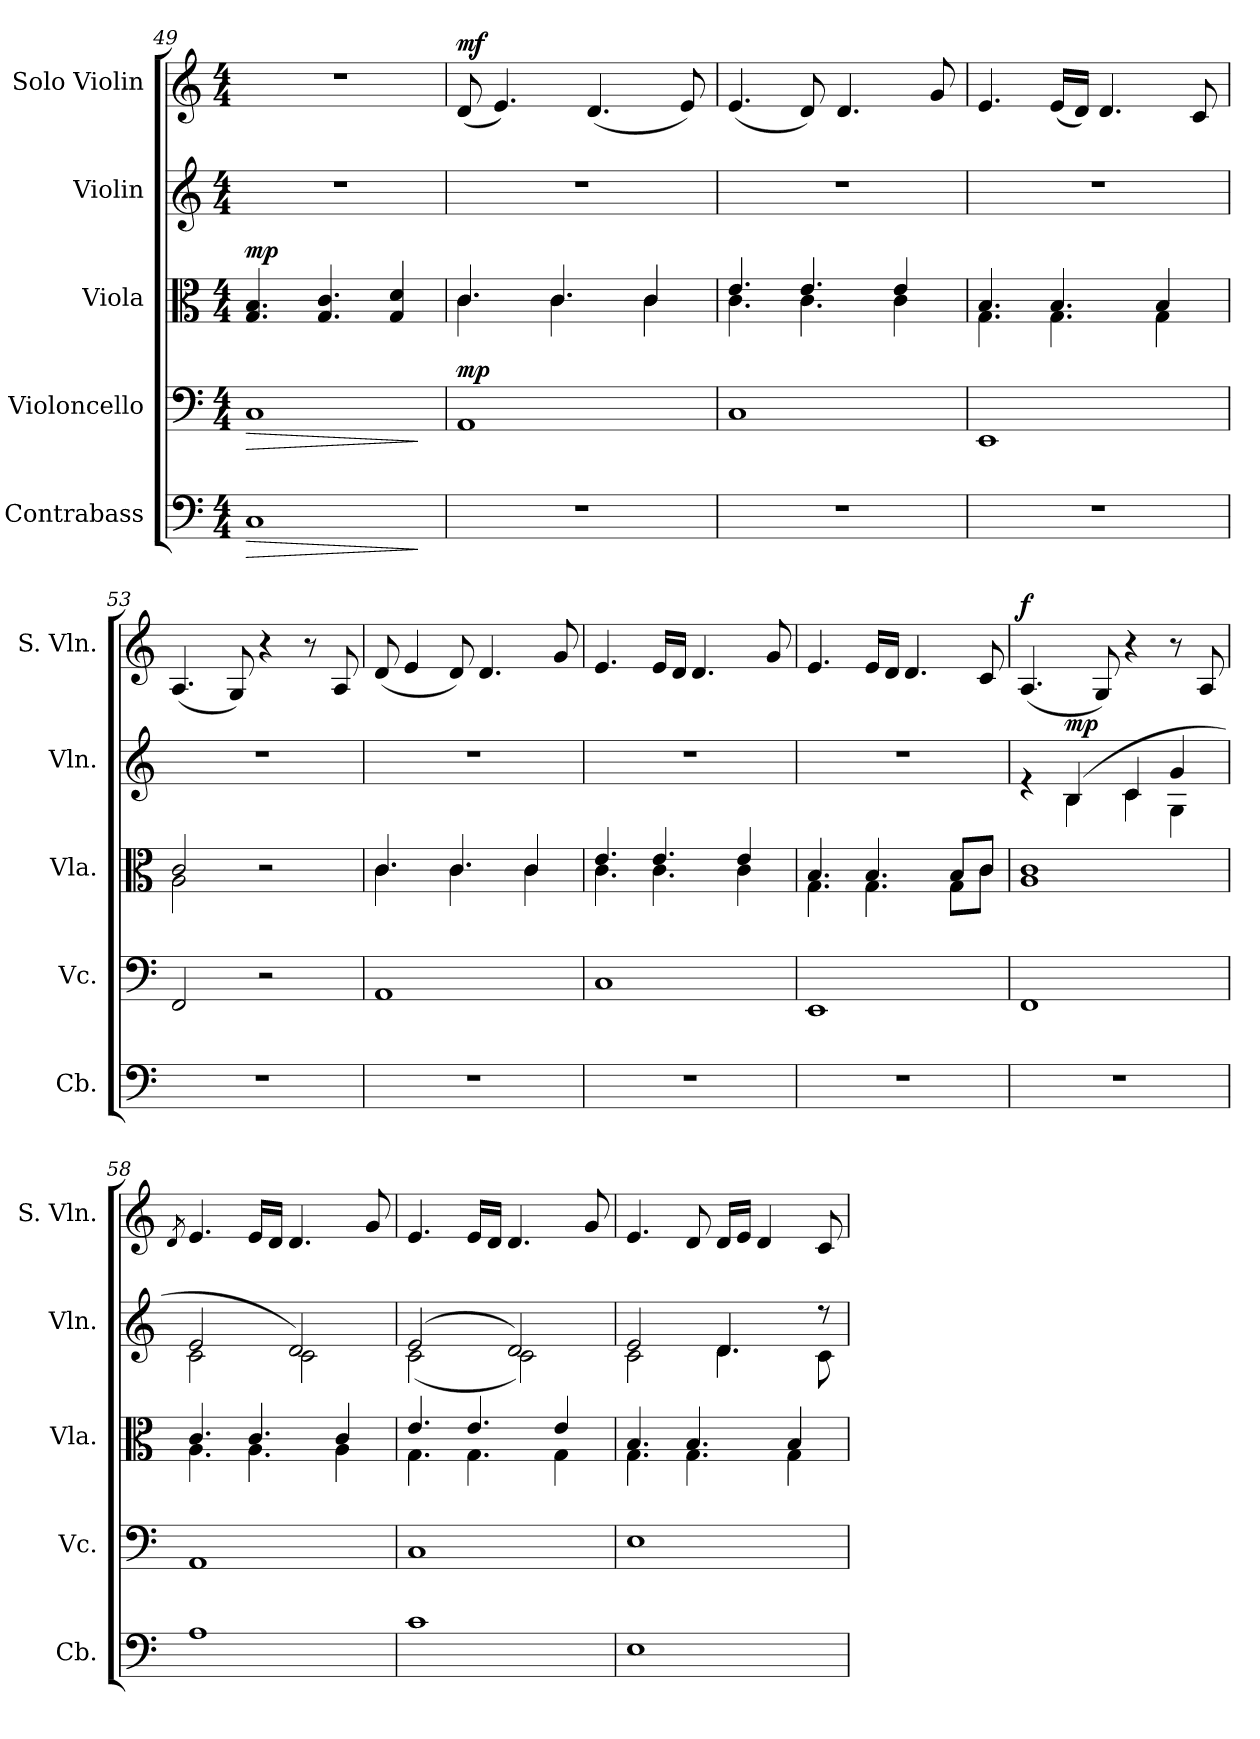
**kern	**dynam	**kern	**dynam	**kern	**dynam	**kern	**dynam	**kern	**dynam
*part5	*part5	*part4	*part4	*part3	*part3	*part2	*part2	*part1	*part1
*staff5	*staff5	*staff4	*staff4	*staff3	*staff3	*staff2	*staff2	*staff1	*staff1
*I"Contrabass	*	*I"Violoncello	*	*I"Viola	*	*I"Violin	*	*I"Solo Violin	*
*I'Cb.	*	*I'Vc.	*	*I'Vla.	*	*I'Vln.	*	*I'S. Vln.	*
*clefF4	*	*clefF4	*	*clefC3	*	*clefG2	*	*clefG2	*
*ITrd7c12	*	*	*	*	*	*	*	*	*
*k[]	*	*k[]	*	*k[]	*	*k[]	*	*k[]	*
*M4/4	*	*M4/4	*	*M4/4	*	*M4/4	*	*M4/4	*
=49	=49	=49	=49	=49	=49	=49	=49	=49	=49
!	!LO:HP:b	!	!LO:HP:b	!	!LO:DY:a	!	!	!	!
1CC	>	1C	>	4.G/ 4.B/	mp	1r	.	1r	.
.	.	.	.	4.G/ 4.c/	.	.	.	.	.
.	.	.	.	4G/ 4d/	.	.	.	.	.
.	]	.	]	.	.	.	.	.	.
=50	=50	=50	=50	=50	=50	=50	=50	=50	=50
*	*	*	*	*^	*	*	*	*	*
!	!	!	!LO:DY:a	!	!	!	!	!	!	!LO:DY:a
1r	.	1AA	mp	4.c/	4.c\	.	1r	.	(8d/	mf
.	.	.	.	.	.	.	.	.	4.e/)	.
.	.	.	.	4.c/	4.c\	.	.	.	.	.
.	.	.	.	.	.	.	.	.	(4.d/	.
.	.	.	.	4c/	4c\	.	.	.	.	.
.	.	.	.	.	.	.	.	.	8e/)	.
!!LO:PB:g=z
=51	=51	=51	=51	=51	=51	=51	=51	=51	=51	=51
1r	.	1C	.	4.e/	4.c\	.	1r	.	(4.e/	.
.	.	.	.	4.e/	4.c\	.	.	.	8d/)	.
.	.	.	.	.	.	.	.	.	4.d/	.
.	.	.	.	4e/	4c\	.	.	.	.	.
.	.	.	.	.	.	.	.	.	8g/	.
=52	=52	=52	=52	=52	=52	=52	=52	=52	=52	=52
1r	.	1EE	.	4.B/	4.G\	.	1r	.	4.e/	.
.	.	.	.	4.B/	4.G\	.	.	.	(16e/LL	.
.	.	.	.	.	.	.	.	.	16d/JJ)	.
.	.	.	.	.	.	.	.	.	4.d/	.
.	.	.	.	4B/	4G\	.	.	.	.	.
.	.	.	.	.	.	.	.	.	8c/	.
=53	=53	=53	=53	=53	=53	=53	=53	=53	=53	=53
1r	.	2FF/	.	2c/	2A\	.	1r	.	(4.A/	.
.	.	.	.	.	.	.	.	.	8G/)	.
.	.	2r	.	2r	2ryy	.	.	.	4r	.
.	.	.	.	.	.	.	.	.	8r	.
.	.	.	.	.	.	.	.	.	8A/	.
=54	=54	=54	=54	=54	=54	=54	=54	=54	=54	=54
1r	.	1AA	.	4.c/	4.c\	.	1r	.	(8d/	.
.	.	.	.	.	.	.	.	.	4e/	.
.	.	.	.	4.c/	4.c\	.	.	.	8d/)	.
.	.	.	.	.	.	.	.	.	4.d/	.
.	.	.	.	4c/	4c\	.	.	.	.	.
.	.	.	.	.	.	.	.	.	8g/	.
=55	=55	=55	=55	=55	=55	=55	=55	=55	=55	=55
1r	.	1C	.	4.e/	4.c\	.	1r	.	4.e/	.
.	.	.	.	4.e/	4.c\	.	.	.	16e/LL	.
.	.	.	.	.	.	.	.	.	16d/JJ	.
.	.	.	.	.	.	.	.	.	4.d/	.
.	.	.	.	4e/	4c\	.	.	.	.	.
.	.	.	.	.	.	.	.	.	8g/	.
=56	=56	=56	=56	=56	=56	=56	=56	=56	=56	=56
1r	.	1EE	.	4.B/	4.G\	.	1r	.	4.e/	.
.	.	.	.	4.B/	4.G\	.	.	.	16e/LL	.
.	.	.	.	.	.	.	.	.	16d/JJ	.
.	.	.	.	.	.	.	.	.	4.d/	.
.	.	.	.	8B/L	8G\L	.	.	.	.	.
.	.	.	.	8c/J	8c\J	.	.	.	8c/	.
!!LO:LB:g=z
=57	=57	=57	=57	=57	=57	=57	=57	=57	=57	=57
*	*	*	*	*	*	*	*^	*	*	*
!	!	!	!	!	!	!	!	!	!	!	!LO:DY:a
1r	.	1FF	.	1c	1A	.	4re	4ryy	.	(4.A/	f
!	!	!	!	!	!	!	!	!	!LO:DY:a	!	!
.	.	.	.	.	.	.	(4B/	4B\	mp	.	.
.	.	.	.	.	.	.	.	.	.	8G/)	.
.	.	.	.	.	.	.	4c/	4c\	.	4r	.
.	.	.	.	.	.	.	4g/	4G\	.	8r	.
.	.	.	.	.	.	.	.	.	.	8A/	.
=58	=58	=58	=58	=58	=58	=58	=58	=58	=58	=58	=58
.	.	.	.	.	.	.	.	.	.	8qd/	.
1AA	.	1AA	.	4.c/	4.A\	.	2e/	2c\	.	4.e/	.
.	.	.	.	4.c/	4.A\	.	.	.	.	16e/LL	.
.	.	.	.	.	.	.	.	.	.	16d/JJ	.
.	.	.	.	.	.	.	2d/)	2c\	.	4.d/	.
.	.	.	.	4c/	4A\	.	.	.	.	.	.
.	.	.	.	.	.	.	.	.	.	8g/	.
=59	=59	=59	=59	=59	=59	=59	=59	=59	=59	=59	=59
1C	.	1C	.	4.e/	4.G\	.	(2e/	(2c\	.	4.e/	.
.	.	.	.	4.e/	4.G\	.	.	.	.	16e/LL	.
.	.	.	.	.	.	.	.	.	.	16d/JJ	.
.	.	.	.	.	.	.	2d/)	2c\)	.	4.d/	.
.	.	.	.	4e/	4G\	.	.	.	.	.	.
.	.	.	.	.	.	.	.	.	.	8g/	.
=60	=60	=60	=60	=60	=60	=60	=60	=60	=60	=60	=60
1EE	.	1E	.	4.B/	4.G\	.	2e/	2c\	.	4.e/	.
.	.	.	.	4.B/	4.G\	.	.	.	.	8d/	.
.	.	.	.	.	.	.	4.d/	4.d\	.	16d/LL	.
.	.	.	.	.	.	.	.	.	.	16e/JJ	.
.	.	.	.	.	.	.	.	.	.	4d/	.
.	.	.	.	4B/	4G\	.	.	.	.	.	.
.	.	.	.	.	.	.	8r	8c\	.	8c/	.
*	*	*	*	*v	*v	*	*	*	*	*	*
*	*	*	*	*	*	*v	*v	*	*	*
=	=	=	=	=	=	=	=	=	=
*-	*-	*-	*-	*-	*-	*-	*-	*-	*-
